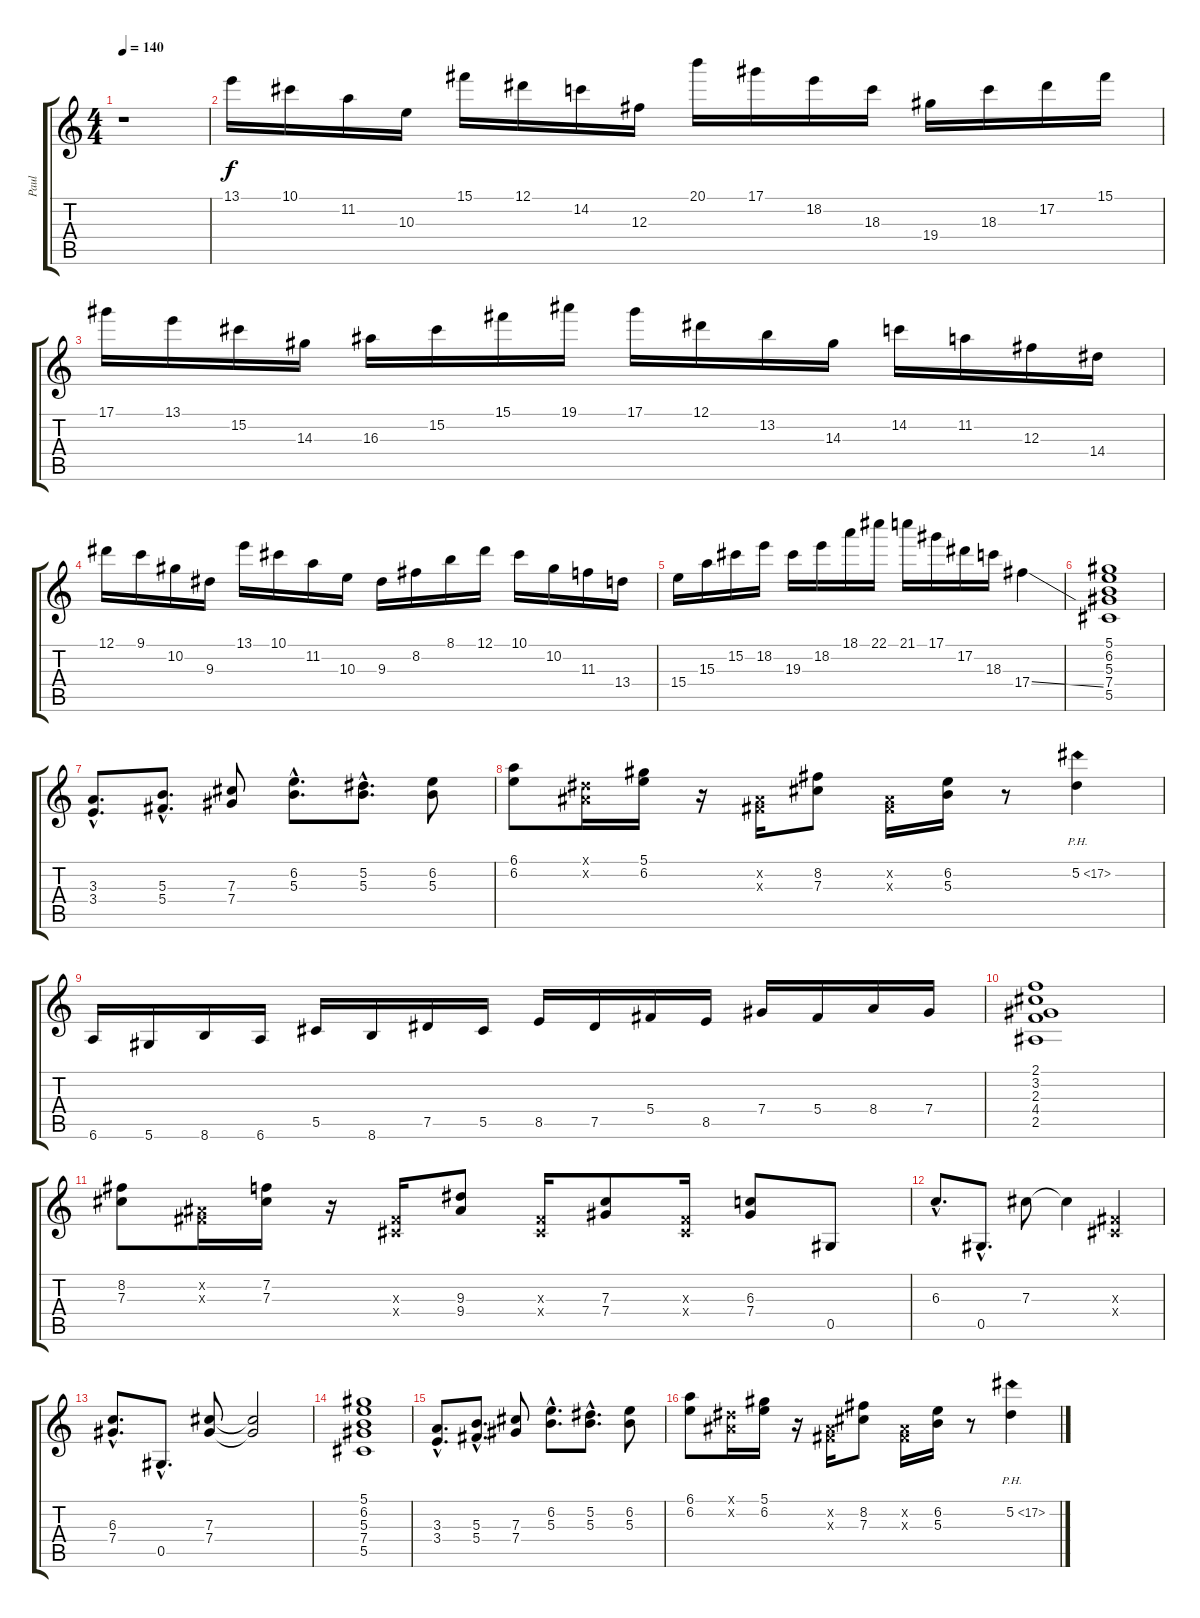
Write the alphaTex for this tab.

\track ("Paul" "Paul") {instrument distortionguitar}
\staff {score tabs}
\tuning (Eb4 Bb3 Gb3 Db3 Ab2 Eb2) {hide}
\ts (4 4)
\tempo 140
\clef g2
\ks c
r.1{dy f instrument distortionguitar} |
13.1.16 10.1.16 11.2.16 10.3.16 15.1.16 12.1.16 14.2.16 12.3.16 20.1.16 17.1.16 18.2.16 18.3.16 19.4.16 18.3.16 17.2.16 15.1.16 |
17.1.16 13.1.16 15.2.16 14.3.16 16.3.16 15.2.16 15.1.16 19.1.16 17.1.16 12.1.16 13.2.16 14.3.16 14.2.16 11.2.16 12.3.16 14.4.16 |
12.1.16 9.1.16 10.2.16 9.3.16 13.1.16 10.1.16 11.2.16 10.3.16 9.3.16 8.2.16 8.1.16 12.1.16 10.1.16 10.2.16 11.3.16 13.4.16 |
15.4.16 15.3.16 15.2.16 18.2.16 19.3.16 18.2.16 18.1.16 22.1.16 21.1.16 17.1.16 17.2.16 18.3.16 17.4{ss}.4 |
(5.1 6.2 5.3 7.4 5.5).1 |
(3.3{hac} 3.4{hac}).8{d} (5.3{hac} 5.4{hac}).8{d} (7.3 7.4).8 (6.2{hac} 5.3{hac}).8{d} (5.2{hac} 5.3{hac}).8{d} (6.2 5.3).8 |
(6.1 6.2).8 (0.1{x} 0.2{x}).16 (5.1 6.2).16 r.16 (0.2{x} 0.3{x}).16 (8.2 7.3).8 (0.2{x} 0.3{x}).16 (6.2 5.3).16 r.8 5.2{ph 12}.4 |
6.6.16 5.6.16 8.6.16 6.6.16 5.5.16 8.6.16 7.5.16 5.5.16 8.5.16 7.5.16 5.4.16 8.5.16 7.4.16 5.4.16 8.4.16 7.4.16 |
(2.1 3.2 2.3 4.4 2.5).1 |
(8.2 7.3).8 (0.2{x} 0.3{x}).16 (7.2 7.3).16 r.16 (0.3{x} 0.4{x}).16 (9.3 9.4).8 (0.3{x} 0.4{x}).16 (7.3 7.4).8 (0.3{x} 0.4{x}).16 (6.3 7.4).8 0.5.8 |
6.3{hac}.8{d} 0.5{hac}.8{d} 7.3.8 7.3{t}.4 (0.3{x} 0.4{x}).4 |
(6.3{hac} 7.4{hac}).8{d} 0.5{hac}.8{d} (7.3 7.4).8 (7.3{t} 7.4{t}).2 |
(5.1 6.2 5.3 7.4 5.5).1 |
(3.3{hac} 3.4{hac}).8{d} (5.3{hac} 5.4{hac}).8{d} (7.3 7.4).8 (6.2{hac} 5.3{hac}).8{d} (5.2{hac} 5.3{hac}).8{d} (6.2 5.3).8 |
(6.1 6.2).8 (0.1{x} 0.2{x}).16 (5.1 6.2).16 r.16 (0.2{x} 0.3{x}).16 (8.2 7.3).8 (0.2{x} 0.3{x}).16 (6.2 5.3).16 r.8 5.2{ph 12}.4
